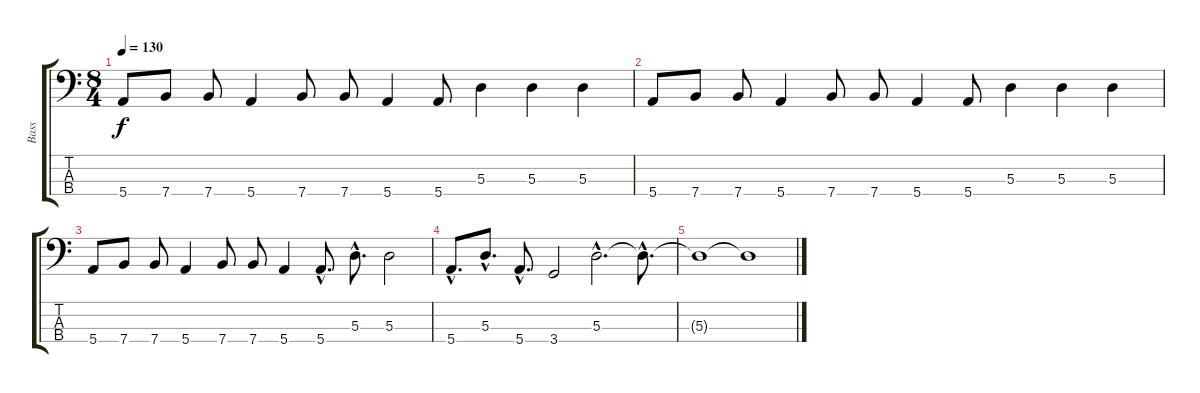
\track ("Bass" "Bass") {instrument fretlessbass}
\staff {score tabs}
\tuning (G2 D2 A1 E1) {hide}
\ts (8 4)
\tempo 130
\clef f4
\ks c
5.4.8{dy f} 7.4.8 7.4.8 5.4.4 7.4.8 7.4.8 5.4.4 5.4.8 5.3.4 5.3.4 5.3.4 |
5.4.8 7.4.8 7.4.8 5.4.4 7.4.8 7.4.8 5.4.4 5.4.8 5.3.4 5.3.4 5.3.4 |
5.4.8 7.4.8 7.4.8 5.4.4 7.4.8 7.4.8 5.4.4 5.4{hac}.8{d} 5.3{hac}.8{d} 5.3.2 |
5.4{hac}.8{d} 5.3{hac}.8{d} 5.4{hac}.8{d} 3.4.2 5.3{hac}.2{d} 5.3{hac t}.8{d} |
5.3{t}.1 5.3{t}.1
